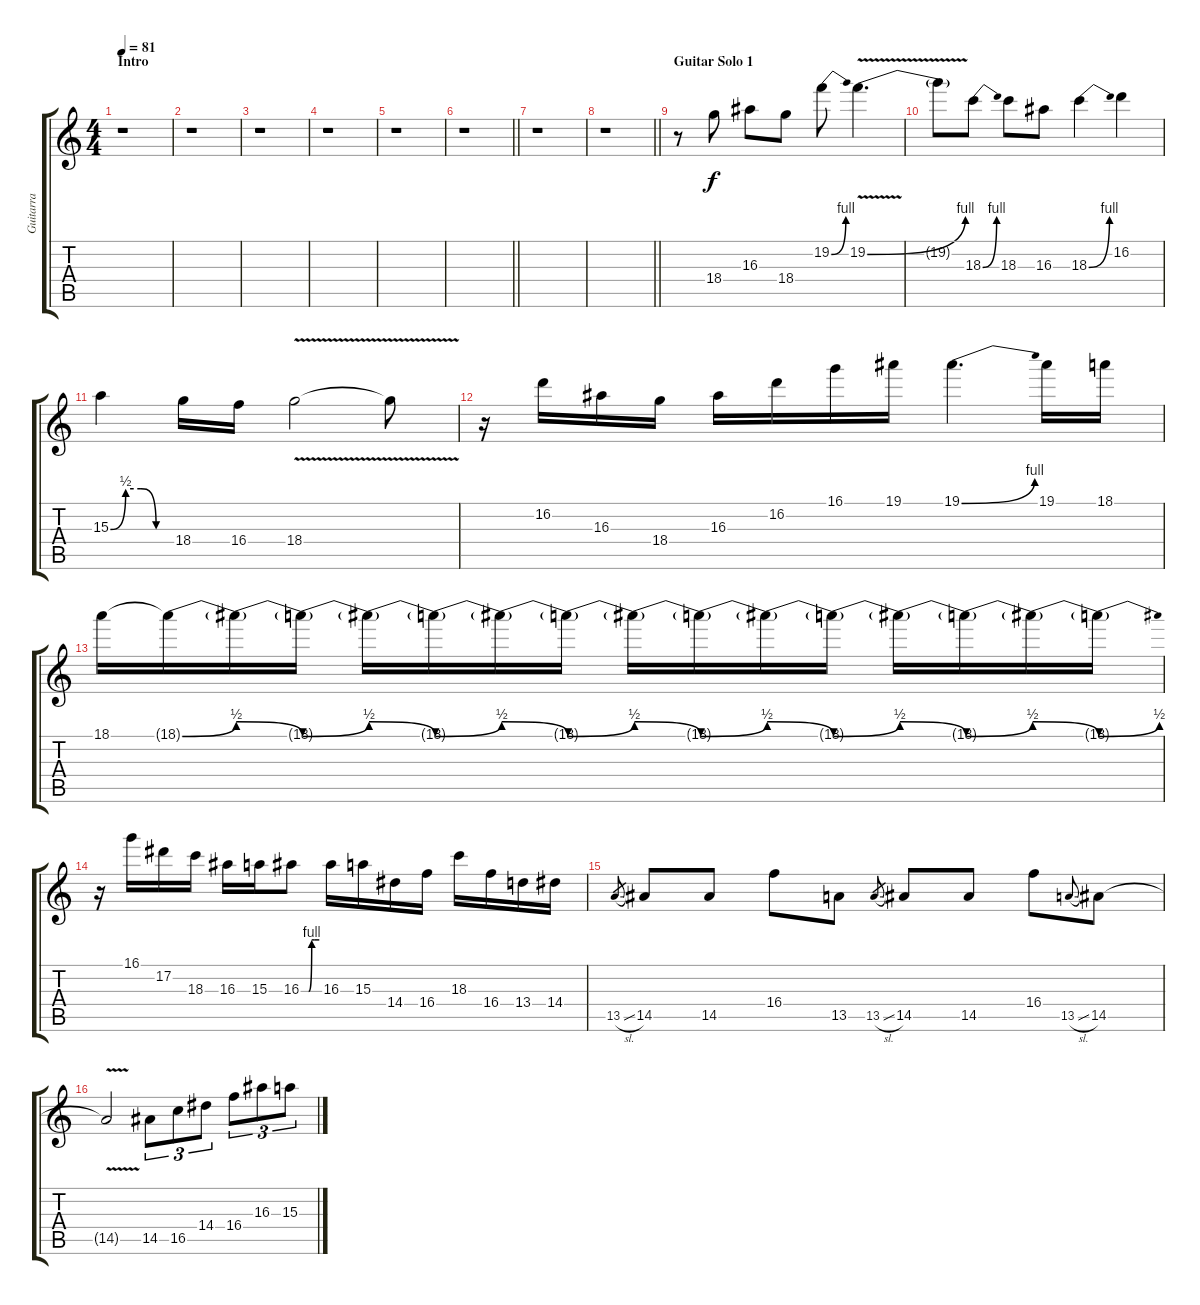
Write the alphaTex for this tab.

\track ("Guitarra" "Guitarra") {instrument overdrivenguitar}
\staff {score tabs}
\tuning (Eb4 Bb3 Gb3 Db3 Ab2 Eb2) {hide}
\ts (4 4)
\section ("" "Intro")
\tempo 81
\clef g2
\ks c
r.1{dy f instrument overdrivenguitar} |
r.1 |
r.1 |
r.1 |
r.1 |
\barLineRight lightlight
r.1 |
r.1 |
\barLineRight lightlight
r.1 |
\section ("" "Guitar Solo 1")
r.8 18.4.8 16.3.8 18.4.8 19.2{be (bend 0 0 60 4)}.8 19.2{be (bend 0 0 60 4) v}.4{d} |
19.2{t}.8 18.3{be (bend 0 0 60 4)}.8 18.3.8 16.3.8 18.3{be (bend 0 0 60 4)}.4 16.2.4 |
15.3{be (custom 0 0 15 2 30 2 45 0 60 0)}.4 18.4.16 16.4.16 18.4{v}.2 18.4{t}.8 |
r.16 16.2.16 16.3.16 18.4.16 16.3.16 16.2.16 16.1.16 19.1.16 19.1{be (bend 0 0 60 4)}.4{d} 19.1.16 18.1.16 |
18.1.16 18.1{be (bend 0 0 60 2) t}.16 18.1{be (release 0 2 60 0) t}.16 18.1{be (bend 0 0 60 2) t}.16 18.1{be (release 0 2 60 0) t}.16 18.1{be (bend 0 0 60 2) t}.16 18.1{be (release 0 2 60 0) t}.16 18.1{be (bend 0 0 60 2) t}.16 18.1{be (release 0 2 60 0) t}.16 18.1{be (bend 0 0 60 2) t}.16 18.1{be (release 0 2 60 0) t}.16 18.1{be (bend 0 0 60 2) t}.16 18.1{be (release 0 2 60 0) t}.16 18.1{be (bend 0 0 60 2) t}.16 18.1{be (release 0 2 60 0) t}.16 18.1{be (bend 0 0 60 2) t}.16 |
r.16 16.1.16 17.2.16 18.3.16 16.3.16 15.3.16 16.3{be (custom 0 0 25 0 35 4 45 4 60 4)}.8 16.3.16 15.3.16 14.4.16 16.4.16 18.3.16 16.4.16 13.4.16 14.4.16 |
13.5{sl}.8{gr} 14.5.8 14.5.8 16.4.8 13.5.8 13.5{sl}.8{gr} 14.5.8 14.5.8 16.4.8 13.5{sl}.8{gr onbeat} 14.5.8 |
14.5{v t}.2 14.5.8{tu (3 2)} 16.5.8{tu (3 2)} 14.4.8{tu (3 2)} 16.4.8{tu (3 2)} 16.3.8{tu (3 2)} 15.3.8{tu (3 2)}
